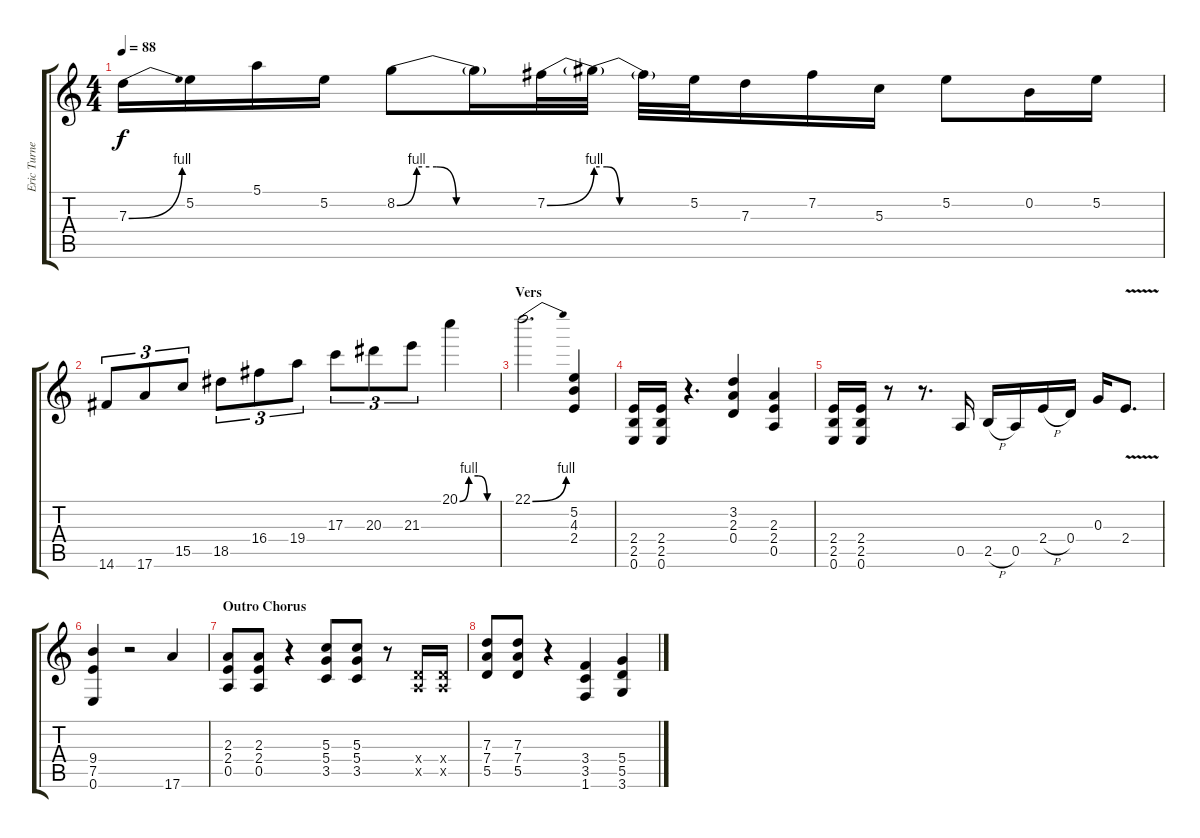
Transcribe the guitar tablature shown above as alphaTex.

\track ("Eric Turner" "Eric Turne") {instrument distortionguitar}
\staff {score tabs}
\tuning (E4 B3 G3 D3 A2 E2) {hide}
\ts (4 4)
\tempo 88
\clef g2
\ks c
7.3{be (bend 0 0 60 4)}.16{dy f} 5.2.16 5.1.16 5.2.16 8.2{be (custom 0 0 15 4 30 4 45 0 60 0)}.8 8.2{be (hold 0 0 60 0) t}.16 7.2{be (bend 0 0 60 4)}.32 7.2{be (custom 0 4 15 4 30 0 60 0) t}.32 7.2{be (hold 0 0 60 0) t}.32 5.2.32 7.3.16 7.2.16 5.3.16 5.2.8 0.2.16 5.2.16 |
14.6.8{tu (3 2)} 17.6.8{tu (3 2)} 15.5.8{tu (3 2)} 18.5.8{tu (3 2)} 16.4.8{tu (3 2)} 19.4.8{tu (3 2)} 17.3.8{tu (3 2)} 20.3.8{tu (3 2)} 21.3.8{tu (3 2)} 20.1{be (custom 0 0 15 4 30 4 45 0 60 0)}.4 |
\section ("" "Vers")
22.1{be (bend 0 0 60 4)}.2{d} (5.2 4.3 2.4).4 |
(2.4 2.5 0.6).16 (2.4 2.5 0.6).16 r.4{d} (3.2 2.3 0.4).4 (2.3 2.4 0.5).4 |
(2.4 2.5 0.6).16 (2.4 2.5 0.6).16 r.8 r.8{d} 0.5.16 2.5{h}.16 0.5.16 2.4{h}.16 0.4.16 0.3.16 2.4{v}.8{d} |
(9.4 7.5 0.6).4 r.2 17.6.4 |
\section ("" "Outro Chorus")
(2.3 2.4 0.5).8 (2.3 2.4 0.5).8 r.4 (5.3 5.4 3.5).8 (5.3 5.4 3.5).8 r.8 (0.4{x} 0.5{x}).16 (0.4{x} 0.5{x}).16 |
(7.3 7.4 5.5).8 (7.3 7.4 5.5).8 r.4 (3.4 3.5 1.6).4 (5.4 5.5 3.6).4
